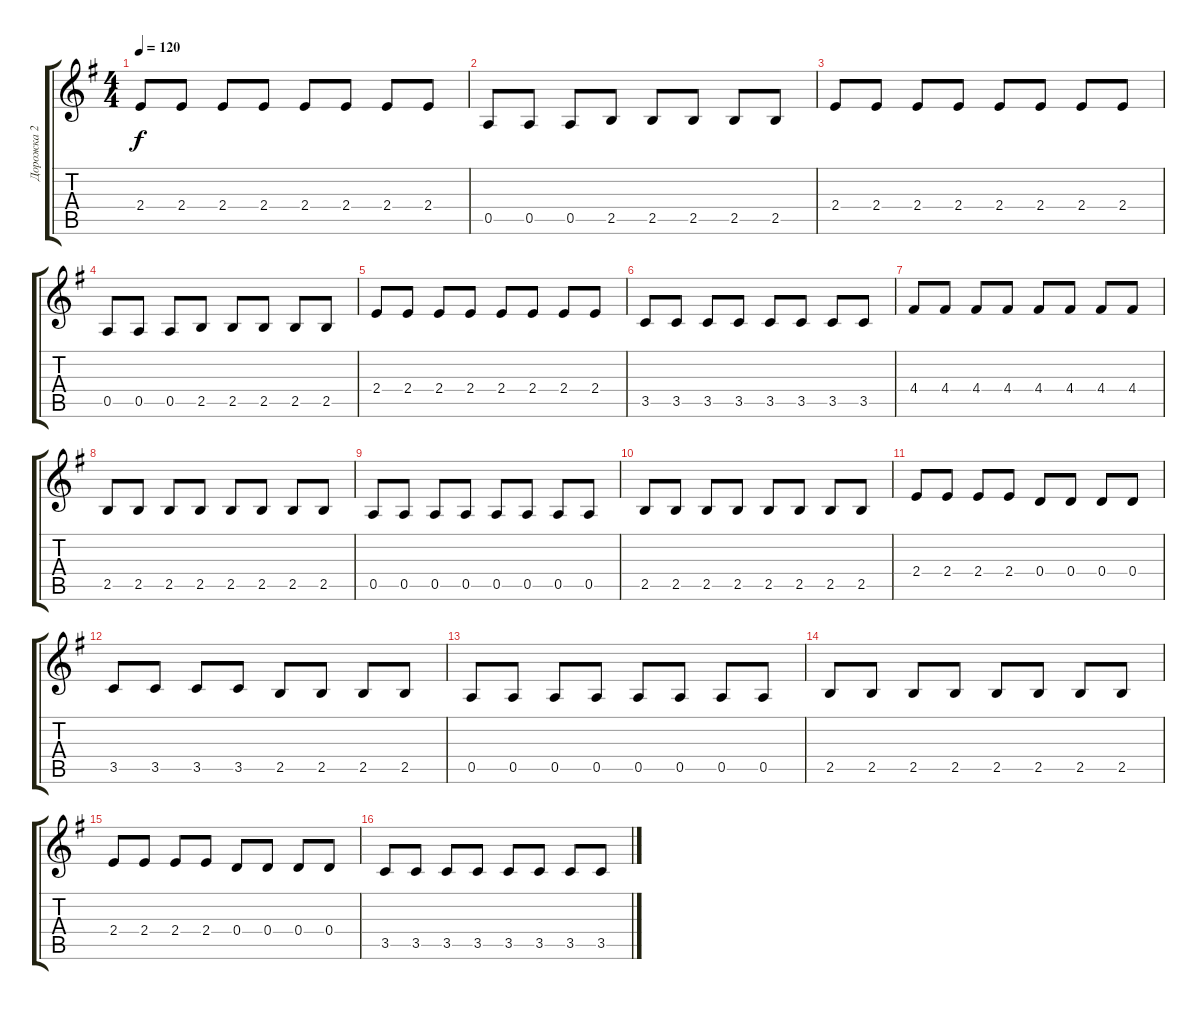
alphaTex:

\track ("Дорожка 2" "Дорожка 2") {instrument electricbasspick}
\staff {score tabs}
\tuning (E4 B3 G3 D3 A2 E2) {hide}
\ts (4 4)
\tempo 120
\clef g2
\ks g
2.4.8{dy f} 2.4.8 2.4.8 2.4.8 2.4.8 2.4.8 2.4.8 2.4.8 |
0.5.8 0.5.8 0.5.8 2.5.8 2.5.8 2.5.8 2.5.8 2.5.8 |
2.4.8 2.4.8 2.4.8 2.4.8 2.4.8 2.4.8 2.4.8 2.4.8 |
0.5.8 0.5.8 0.5.8 2.5.8 2.5.8 2.5.8 2.5.8 2.5.8 |
2.4.8 2.4.8 2.4.8 2.4.8 2.4.8 2.4.8 2.4.8 2.4.8 |
3.5.8 3.5.8 3.5.8 3.5.8 3.5.8 3.5.8 3.5.8 3.5.8 |
4.4.8 4.4.8 4.4.8 4.4.8 4.4.8 4.4.8 4.4.8 4.4.8 |
2.5.8 2.5.8 2.5.8 2.5.8 2.5.8 2.5.8 2.5.8 2.5.8 |
0.5.8 0.5.8 0.5.8 0.5.8 0.5.8 0.5.8 0.5.8 0.5.8 |
2.5.8 2.5.8 2.5.8 2.5.8 2.5.8 2.5.8 2.5.8 2.5.8 |
2.4.8 2.4.8 2.4.8 2.4.8 0.4.8 0.4.8 0.4.8 0.4.8 |
3.5.8 3.5.8 3.5.8 3.5.8 2.5.8 2.5.8 2.5.8 2.5.8 |
0.5.8 0.5.8 0.5.8 0.5.8 0.5.8 0.5.8 0.5.8 0.5.8 |
2.5.8 2.5.8 2.5.8 2.5.8 2.5.8 2.5.8 2.5.8 2.5.8 |
2.4.8 2.4.8 2.4.8 2.4.8 0.4.8 0.4.8 0.4.8 0.4.8 |
3.5.8 3.5.8 3.5.8 3.5.8 3.5.8 3.5.8 3.5.8 3.5.8
